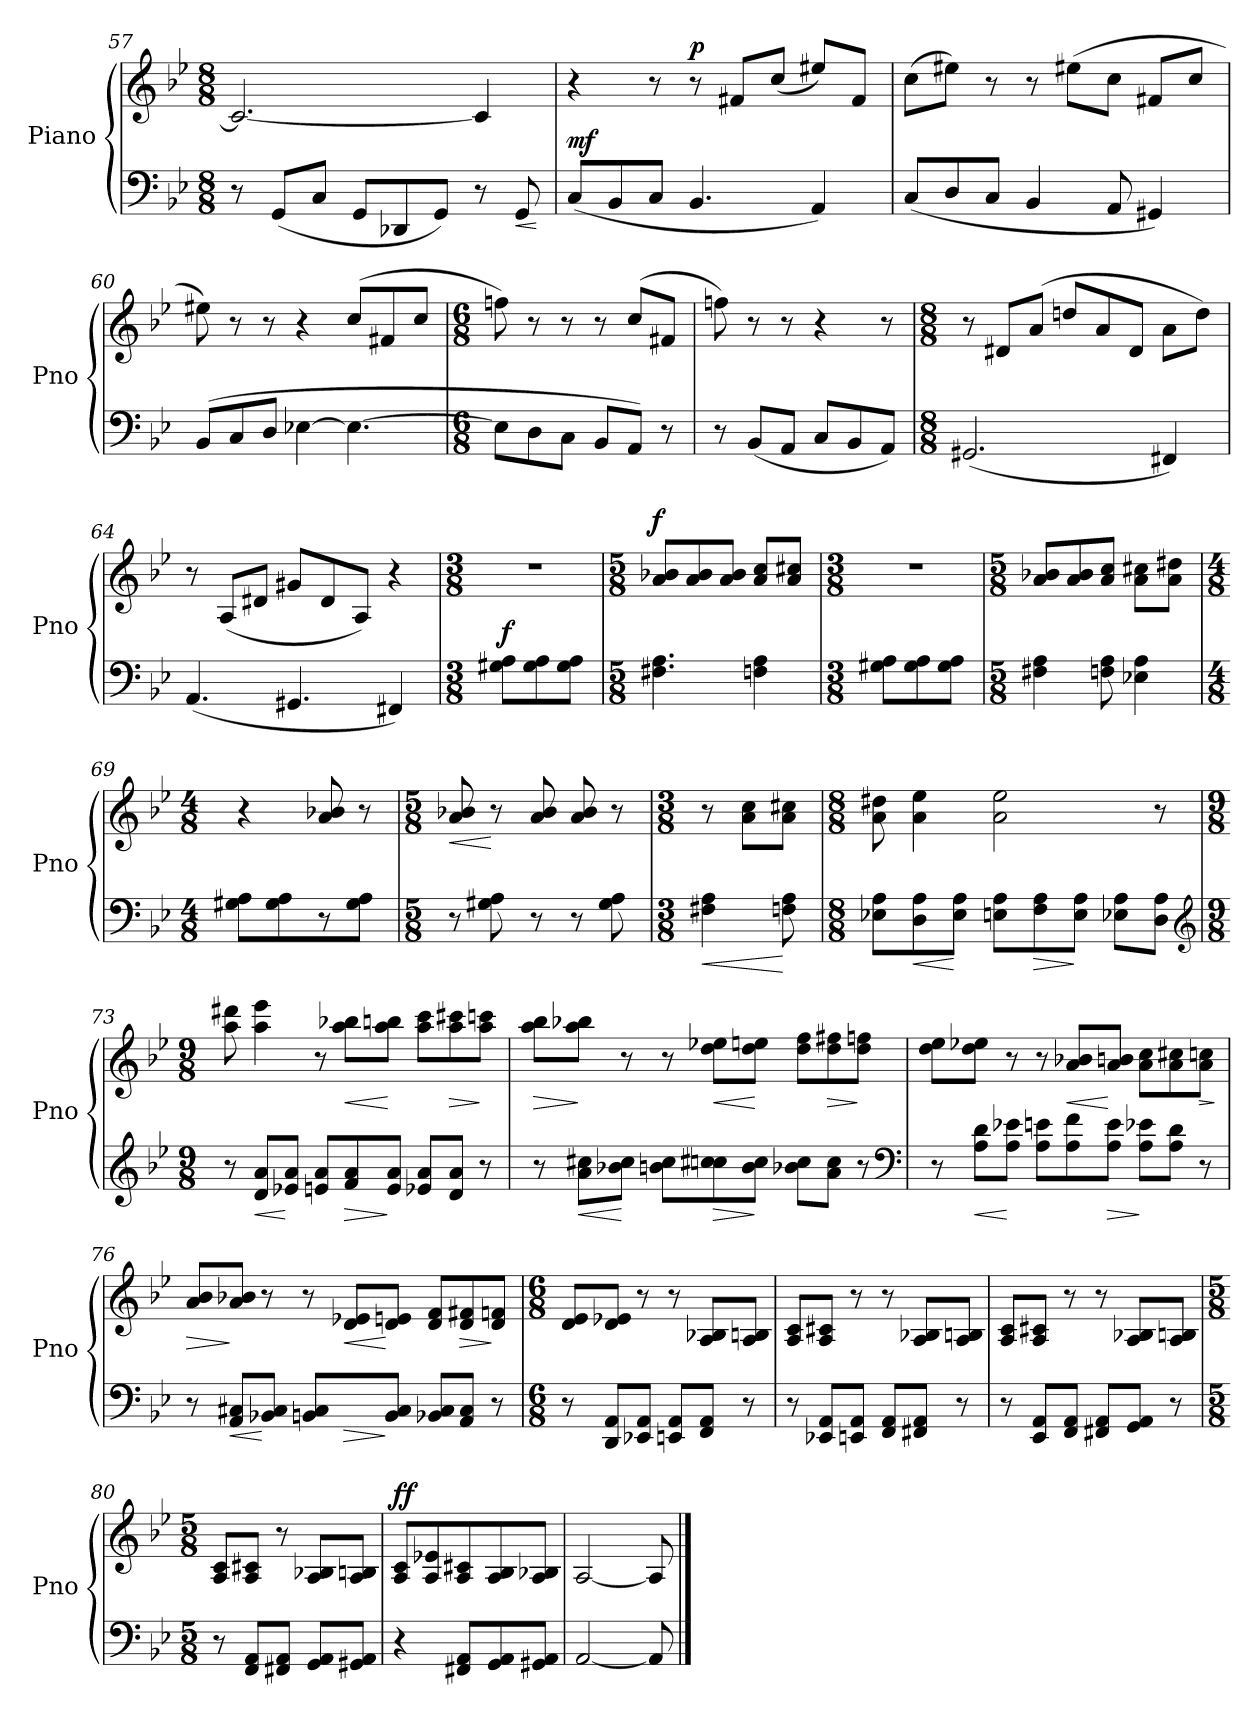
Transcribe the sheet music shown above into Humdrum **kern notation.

**kern	**dynam	**kern	**dynam
*part2	*part2	*part1	*part1
*staff2	*staff2	*staff1	*staff1
*I"Piano	*	*I"Piano	*
*I'Pno	*	*I'Pno	*
*clefF4	*	*clefG2	*
*k[b-e-]	*	*k[b-e-]	*
*M8/8	*	*M8/8	*
=57	=57	=57	=57
8r	.	2.c/_	.
(8GG/L	.	.	.
8C/J	.	.	.
8GG/L	.	.	.
8DD-X/	.	.	.
8GG/J)	.	.	.
8r	.	4c/]	.
!	!LO:HP:b	!	!
8GG/	<	.	.
.	[	.	.
=58	=58	=58	=58
!	!LO:DY:a	!	!
(8C/L	mf	4r	.
8BB-/	.	.	.
8C/J	.	8r	.
!	!	!	!LO:DY:a
4.BB-/	.	8r	p
.	.	8f#X/L	.
.	.	(8cc/J	.
4AA/)	.	8ee#X/L)	.
.	.	8f#/J	.
!!LO:LB:g=z
=59	=59	=59	=59
(8C/L	.	(8cc\L	.
8D/	.	8ee#X\J)	.
8C/J	.	8r	.
4BB-/	.	8r	.
.	.	(8ee#X\L	.
8AA/	.	8cc\J	.
4GG#X/)	.	8f#X/L	.
.	.	8cc/J	.
=60	=60	=60	=60
(8BB-/L	.	8ee#X\)	.
8C/	.	8r	.
8D/J	.	8r	.
[4E-X\	.	4r	.
4.E-\_	.	(8cc/L	.
.	.	8f#X/	.
.	.	8cc/J	.
=61	=61	=61	=61
*M6/8	*	*M6/8	*
8E-\L]	.	8ffn\)	.
8D\	.	8r	.
8C\J	.	8r	.
8BB-/L	.	8r	.
8AA/J)	.	(8cc/L	.
8r	.	8f#X/J	.
=62	=62	=62	=62
8r	.	8ffn\)	.
(8BB-/L	.	8r	.
8AA/J	.	8r	.
8C/L	.	4r	.
8BB-/	.	.	.
8AA/J)	.	8r	.
!!LO:LB:g=z
=63	=63	=63	=63
*M8/8	*	*M8/8	*
(2.GG#X/	.	8r	.
.	.	8d#X/L	.
.	.	(8a/J	.
.	.	8ddn/L	.
.	.	8a/	.
.	.	8d#/J	.
4FF#X/)	.	8a\L	.
.	.	8dd\J)	.
=64	=64	=64	=64
*	*	*MM160	*
(4.AA/	.	8r	.
.	.	(8A/L	.
.	.	8d#X/J	.
4.GG#X/	.	8g#X/L	.
.	.	8d#/	.
.	.	8A/J)	.
4FF#X/)	.	4r	.
=65	=65	=65	=65
*M3/8	*	*M3/8	*
!	!LO:DY:a	!LO:N:vis=1	!
8G#X\ 8A\L	f	4.r	.
8G#\ 8A\	.	.	.
8G#\ 8A\J	.	.	.
=66	=66	=66	=66
*M5/8	*	*M5/8	*
!	!	!	!LO:DY:a
4.F#X\ 4.A\	.	8a/ 8b-X/L	f
.	.	8a/ 8b-/	.
.	.	8a/ 8b-/J	.
4Fn\ 4A\	.	8a/ 8cc/L	.
.	.	8a/ 8cc#X/J	.
!!LO:LB:g=z
=67	=67	=67	=67
*M3/8	*	*M3/8	*
!	!	!LO:N:vis=1	!
8G#X\ 8A\L	.	4.r	.
8G#\ 8A\	.	.	.
8G#\ 8A\J	.	.	.
=68	=68	=68	=68
*M5/8	*	*M5/8	*
4F#X\ 4A\	.	8a/ 8b-X/L	.
.	.	8a/ 8b-/	.
8Fn\ 8A\	.	8a/ 8cc/J	.
4E-X\ 4A\	.	8a\ 8cc#X\L	.
.	.	8a\ 8dd#X\J	.
=69	=69	=69	=69
*M4/8	*	*M4/8	*
8G#X\ 8A\L	.	4r	.
8G#\ 8A\	.	.	.
8r	.	8a/ 8b-X/	.
8G#\ 8A\J	.	8r	.
=70	=70	=70	=70
*M5/8	*	*M5/8	*
!	!	!	!LO:HP:b
8r	.	8a/ 8b-X/	<
8G#X\ 8A\	.	8r	[
8r	.	8a/ 8b-/	.
8r	.	8a/ 8b-/	.
8G#\ 8A\	.	8r	.
!!LO:LB:g=z
=71	=71	=71	=71
*M3/8	*	*M3/8	*
!	!LO:HP:b	!	!
4F#X\ 4A\	<	8r	.
.	.	8a\ 8cc\L	.
8Fn\ 8A\	[	8a\ 8cc#X\J	.
=72	=72	=72	=72
*M8/8	*	*M8/8	*
*	*	*^	*
!	!	!	!	!LO:DY:a
!	!	!	!	!LO:DY:n=1:a
8E-X\ 8A\L	.	2..ryy	8a\ 8dd#X\	p f
!	!LO:HP:b	!	!	!
8D\ 8A\	<	.	4a\ 4ee-\	.
8E-\ 8A\J	[	.	.	.
8En\ 8A\L	.	.	2a\ 2ee-\	.
!	!LO:HP:b	!	!	!
8F\ 8A\	>	.	.	.
8E\ 8A\J	]	.	.	.
8E-X\ 8A\L	.	.	.	.
8D\ 8A\J	.	8r	8ryy	.
*	*	*v	*v	*
*clefG2	*	*	*
=73	=73	=73	=73
*M9/8	*	*M9/8	*
8r	.	8aa\ 8ddd#X\	.
!	!LO:HP:b	!	!
8d/ 8a/L	<	4aa\ 4eee-\	.
8e-X/ 8a/J	[	.	.
8en/ 8a/L	.	8r	.
!	!LO:HP:b	!	!LO:HP:b
8f/ 8a/	>	8aa\ 8bb-X\L	<
8e/ 8a/J	]	8aa\ 8bbn\J	[
8e-X/ 8a/L	.	8aa\ 8ccc\L	.
!	!	!	!LO:HP:b
8d/ 8a/J	.	8aa\ 8ccc#X\	>
8r	.	8aa\ 8cccn\J	]
!!LO:LB:g=z
=74	=74	=74	=74
!	!	!	!LO:HP:b
8r	.	8aa\ 8bb-\L	>
!	!LO:HP:b	!	!
8a\ 8cc#X\L	<	8aa\ 8bb-X\J	]
8b-X\ 8cc#\J	[	8r	.
8bn\ 8cc#\L	.	8r	.
!	!LO:HP:b	!	!LO:HP:b
8cc#X\ 8ccn\	>	8dd\ 8ee-X\L	<
8b\ 8cc\J	]	8dd\ 8een\J	[
8b-X\ 8cc\L	.	8dd\ 8ff\L	.
!	!	!	!LO:HP:b
8a\ 8cc\J	.	8dd\ 8ff#X\	>
8r	.	8dd\ 8ffn\J	]
*clefF4	*	*	*
=75	=75	=75	=75
8r	.	8dd\ 8ee-\L	.
!	!LO:HP:b	!	!
8A\ 8d\L	<	8dd\ 8ee-X\J	.
8A\ 8e-X\J	[	8r	.
8A\ 8en\L	.	8r	.
!	!	!	!LO:HP:b
8A\ 8f\	.	8a/ 8b-X/L	<
!	!LO:HP:b	!	!
8A\ 8e\J	>	8a/ 8bn/J	[
8A\ 8e-X\L	]	8a\ 8cc\L	.
8A\ 8d\J	.	8a\ 8cc#X\	.
!	!	!	!LO:HP:b
8r	.	8a\ 8ccn\J	>
.	.	.	]
!!LO:LB:g=z
=76	=76	=76	=76
*^	*	*	*
!	!	!	!	!LO:HP:b
8r	2ryy	.	8a/ 8b-/L	>
!	!	!LO:HP:b	!	!
8AA/ 8C#X/L	.	<	8a/ 8b-X/J	]
8BB-X/ 8C#/J	.	[	8r	.
8BBn/ 8C#/L	.	.	8r	.
!	!	!LO:HP:b	!	!LO:HP:b
8ryy	8Cn/J	>	8d/ 8e-X/L	<
8BB/ 8C/J	2ryy	]	8d/ 8en/J	[
8BB-X/ 8C/L	.	.	8d/ 8f/L	.
!	!	!	!	!LO:HP:b
8AA/ 8C/J	.	.	8d/ 8f#X/	>
8r	.	.	8d/ 8fn/J	]
*v	*v	*	*	*
=77	=77	=77	=77
*M6/8	*	*M6/8	*
8r	.	8d/ 8e-/L	.
8DD/ 8AA/L	.	8d/ 8e-X/J	.
8EE-X/ 8AA/J	.	8r	.
8EEn/ 8AA/L	.	8r	.
8FF/ 8AA/J	.	8A/ 8B-X/L	.
8r	.	8A/ 8Bn/J	.
!!LO:LB:g=z
=78	=78	=78	=78
8r	.	8A/ 8c/L	.
8EE-X/ 8AA/L	.	8A/ 8c#X/J	.
8EEn/ 8AA/J	.	8r	.
8FF/ 8AA/L	.	8r	.
8FF#X/ 8AA/J	.	8A/ 8B-X/L	.
8r	.	8A/ 8Bn/J	.
=79	=79	=79	=79
8r	.	8A/ 8c/L	.
8EE-/ 8AA/L	.	8A/ 8c#X/J	.
8FF/ 8AA/J	.	8r	.
8FF#X/ 8AA/L	.	8r	.
8GG/ 8AA/J	.	8A/ 8B-X/L	.
8r	.	8A/ 8Bn/J	.
=80	=80	=80	=80
*M5/8	*	*M5/8	*
8r	.	8A/ 8c/L	.
8FF/ 8AA/L	.	8A/ 8c#X/J	.
8FF#X/ 8AA/J	.	8r	.
8GG/ 8AA/L	.	8A/ 8B-X/L	.
8GG#X/ 8AA/J	.	8A/ 8Bn/J	.
=81	=81	=81	=81
!	!	!	!LO:DY:a
4r	.	8A/ 8c/L	ff
.	.	8A/ 8e-X/	.
8FF#X/ 8AA/L	.	8A/ 8c#X/	.
8GG/ 8AA/	.	8A/ 8B-/	.
8GG#X/ 8AA/J	.	8A/ 8B-X/J	.
=82	=82	=82	=82
[2AA/	.	[2A/	.
8AA/]	.	8A/]	.
==	==	==	==
*-	*-	*-	*-
